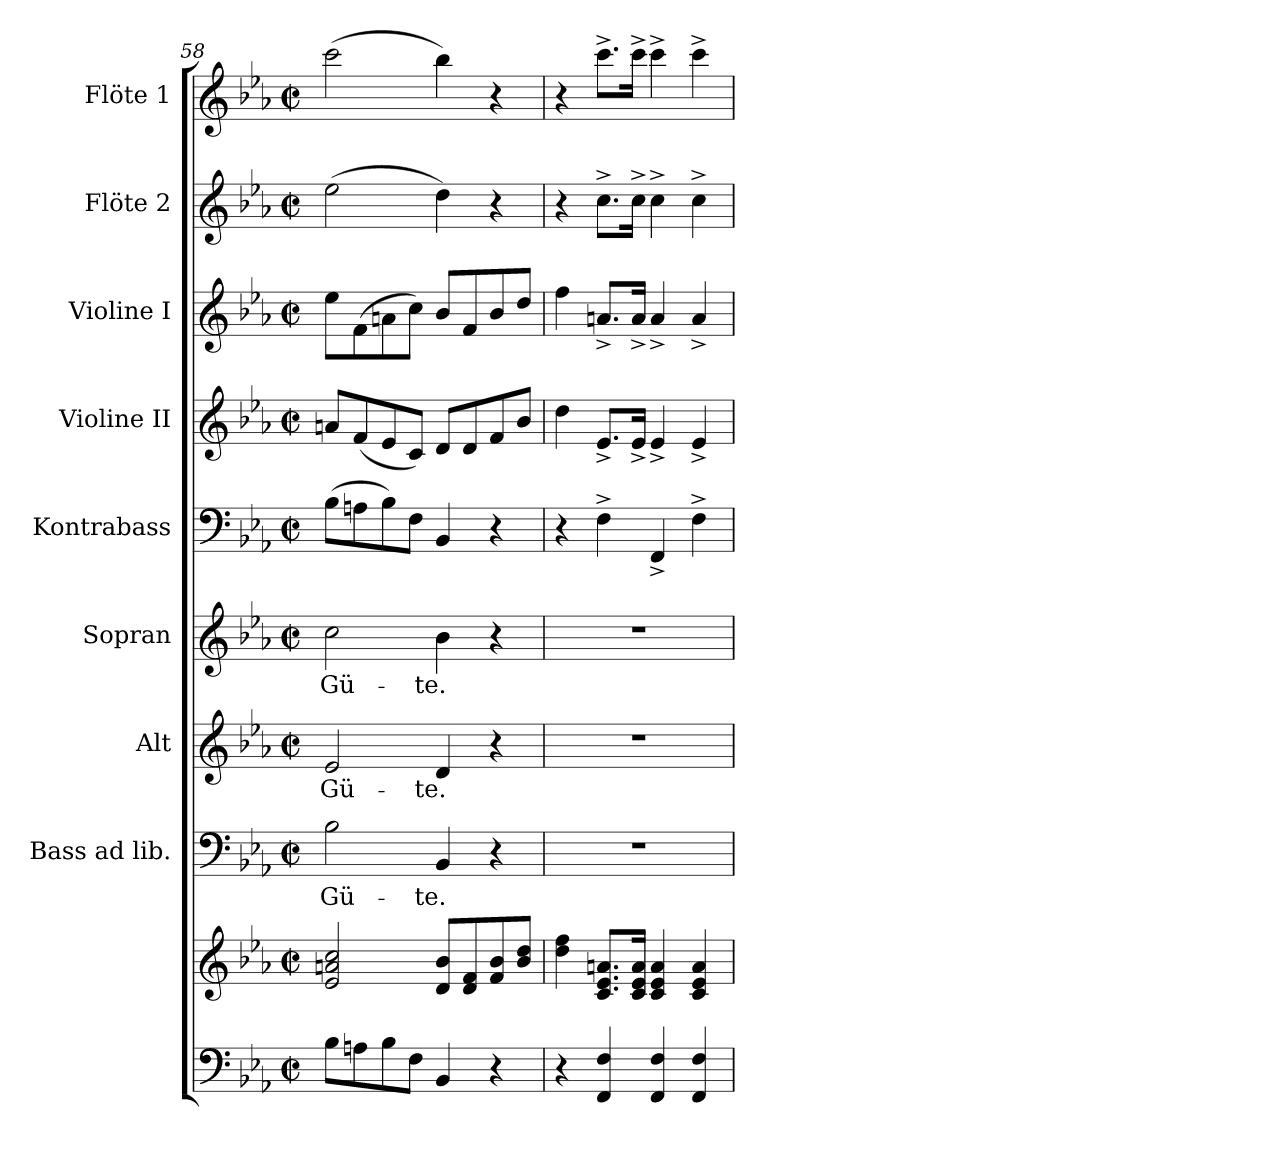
**kern	**kern	**kern	**text	**kern	**text	**kern	**text	**kern	**kern	**kern	**kern	**kern
*part9	*part9	*part8	*part8	*part7	*part7	*part6	*part6	*part5	*part4	*part3	*part2	*part1
*staff10	*staff9	*staff8	*staff8	*staff7	*staff7	*staff6	*staff6	*staff5	*staff4	*staff3	*staff2	*staff1
*	*	*I"Bass ad lib.	*	*I"Alt	*	*I"Sopran	*	*I"Kontrabass	*I"Violine II	*I"Violine I	*I"Flöte 2	*I"Flöte 1
*	*	*I'B.	*	*I'A.	*	*I'S.	*	*I'Kb.	*I'Vl. II	*I'Vl. I	*I'Fl. 2	*I'Fl. 1
*clefF4	*clefG2	*clefF4	*	*clefG2	*	*clefG2	*	*clefF4	*clefG2	*clefG2	*clefG2	*clefG2
*	*	*	*	*	*	*	*	*ITrd7c12	*	*	*	*
*k[b-e-a-]	*k[b-e-a-]	*k[b-e-a-]	*	*k[b-e-a-]	*	*k[b-e-a-]	*	*k[b-e-a-]	*k[b-e-a-]	*k[b-e-a-]	*k[b-e-a-]	*k[b-e-a-]
*E-:	*E-:	*E-:	*	*E-:	*	*E-:	*	*E-:	*E-:	*E-:	*E-:	*E-:
*M2/2	*M2/2	*M2/2	*	*M2/2	*	*M2/2	*	*M2/2	*M2/2	*M2/2	*M2/2	*M2/2
*met(c|)	*met(c|)	*met(c|)	*	*met(c|)	*	*met(c|)	*	*met(c|)	*met(c|)	*met(c|)	*met(c|)	*met(c|)
=58	=58	=58	=58	=58	=58	=58	=58	=58	=58	=58	=58	=58
!	!	!	!LO:LY:b	!	!LO:LY:b	!	!LO:LY:b	!	!	!	!	!
8B-\L	2e-/ 2an/ 2cc/	2B-\	Gü-	2e-/	Gü-	2cc\	Gü-	(>8BB-\L	8an/L	8ee-\L	(>2ee-\	(>2ccc\
8An\	.	.	.	.	.	.	.	8AAn\	(<8f/	(>8f\	.	.
8B-\	.	.	.	.	.	.	.	8BB-\)	8e-/	8an\	.	.
8F\J	.	.	.	.	.	.	.	8FF\J	8c/J)	8cc\J)	.	.
!	!	!	!LO:LY:b	!	!LO:LY:b	!	!LO:LY:b	!	!	!	!	!
4BB-/	8d/ 8b-/L	4BB-/	-te.	4d/	-te.	4b-\	-te.	4BBB-/	8d/L	8b-/L	4dd\)	4bb-\)
.	8d/ 8f/	.	.	.	.	.	.	.	8d/	8f/	.	.
4r	8f/ 8b-/	4r	.	4r	.	4r	.	4r	8f/	8b-/	4r	4r
.	8b-/ 8dd/J	.	.	.	.	.	.	.	8b-/J	8dd/J	.	.
=59	=59	=59	=59	=59	=59	=59	=59	=59	=59	=59	=59	=59
4r	4dd\ 4ff\	1r	.	1r	.	1r	.	4r	4dd\	4ff\	4r	4r
4FF/ 4F/	8.c/ 8.e-/ 8.an/L	.	.	.	.	.	.	4FF^>\	8.e-^</L	8.an^</L	8.cc^>\L	8.ccc^>\L
.	16c/ 16e-/ 16a/Jk	.	.	.	.	.	.	.	16e-^</Jk	16a^</Jk	16cc^>\Jk	16ccc^>\Jk
4FF/ 4F/	4c/ 4e-/ 4a/	.	.	.	.	.	.	4FFF^</	4e-^</	4a^</	4cc^>\	4ccc^>\
4FF/ 4F/	4c/ 4e-/ 4a/	.	.	.	.	.	.	4FF^>\	4e-^</	4a^</	4cc^>\	4ccc^>\
=	=	=	=	=	=	=	=	=	=	=	=	=
*-	*-	*-	*-	*-	*-	*-	*-	*-	*-	*-	*-	*-
